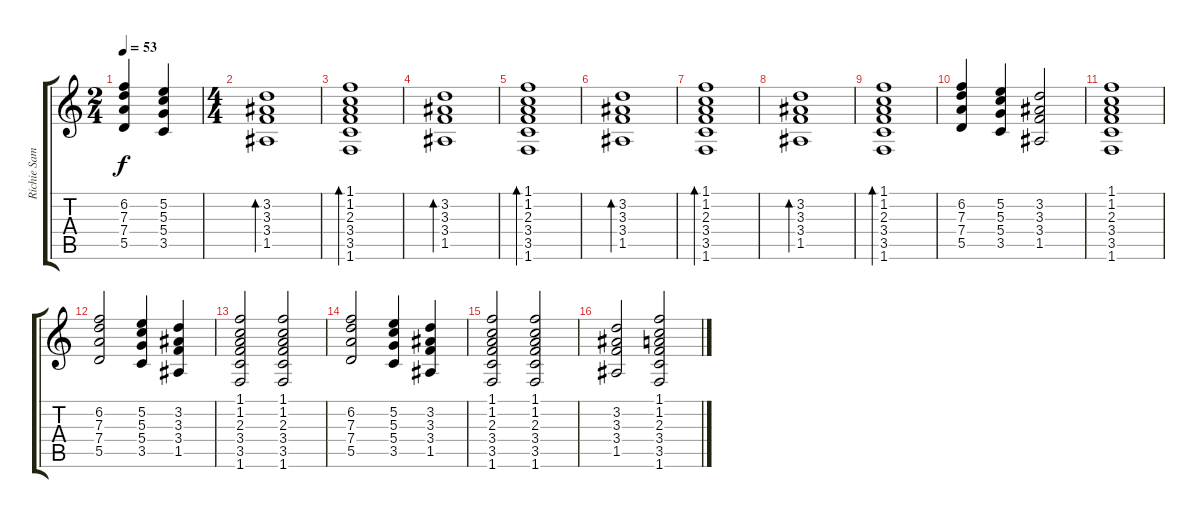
\track ("Richie Sambora (Rhythm Guitar Clean)" "Richie Sam") {instrument electricguitarclean}
\staff {score tabs}
\tuning (E4 B3 G3 D3 A2 E2) {hide}
\ts (2 4)
\tempo 53
\clef g2
\ks c
(6.2 7.3 7.4 5.5).4{dy f} (5.2 5.3 5.4 3.5).4 |
\ts (4 4)
(3.2 3.3 3.4 1.5).1{bd 120} |
(1.1 1.2 2.3 3.4 3.5 1.6).1{bd 120} |
(3.2 3.3 3.4 1.5).1{bd 120} |
(1.1 1.2 2.3 3.4 3.5 1.6).1{bd 120} |
(3.2 3.3 3.4 1.5).1{bd 120} |
(1.1 1.2 2.3 3.4 3.5 1.6).1{bd 120} |
(3.2 3.3 3.4 1.5).1{bd 120} |
(1.1 1.2 2.3 3.4 3.5 1.6).1{bd 120} |
(6.2 7.3 7.4 5.5).4 (5.2 5.3 5.4 3.5).4 (3.2 3.3 3.4 1.5).2 |
(1.1 1.2 2.3 3.4 3.5 1.6).1 |
(6.2 7.3 7.4 5.5).2 (5.2 5.3 5.4 3.5).4 (3.2 3.3 3.4 1.5).4 |
(1.1 1.2 2.3 3.4 3.5 1.6).2 (1.1 1.2 2.3 3.4 3.5 1.6).2 |
(6.2 7.3 7.4 5.5).2 (5.2 5.3 5.4 3.5).4 (3.2 3.3 3.4 1.5).4 |
(1.1 1.2 2.3 3.4 3.5 1.6).2 (1.1 1.2 2.3 3.4 3.5 1.6).2 |
(3.2 3.3 3.4 1.5).2 (1.1 1.2 2.3 3.4 3.5 1.6).2
